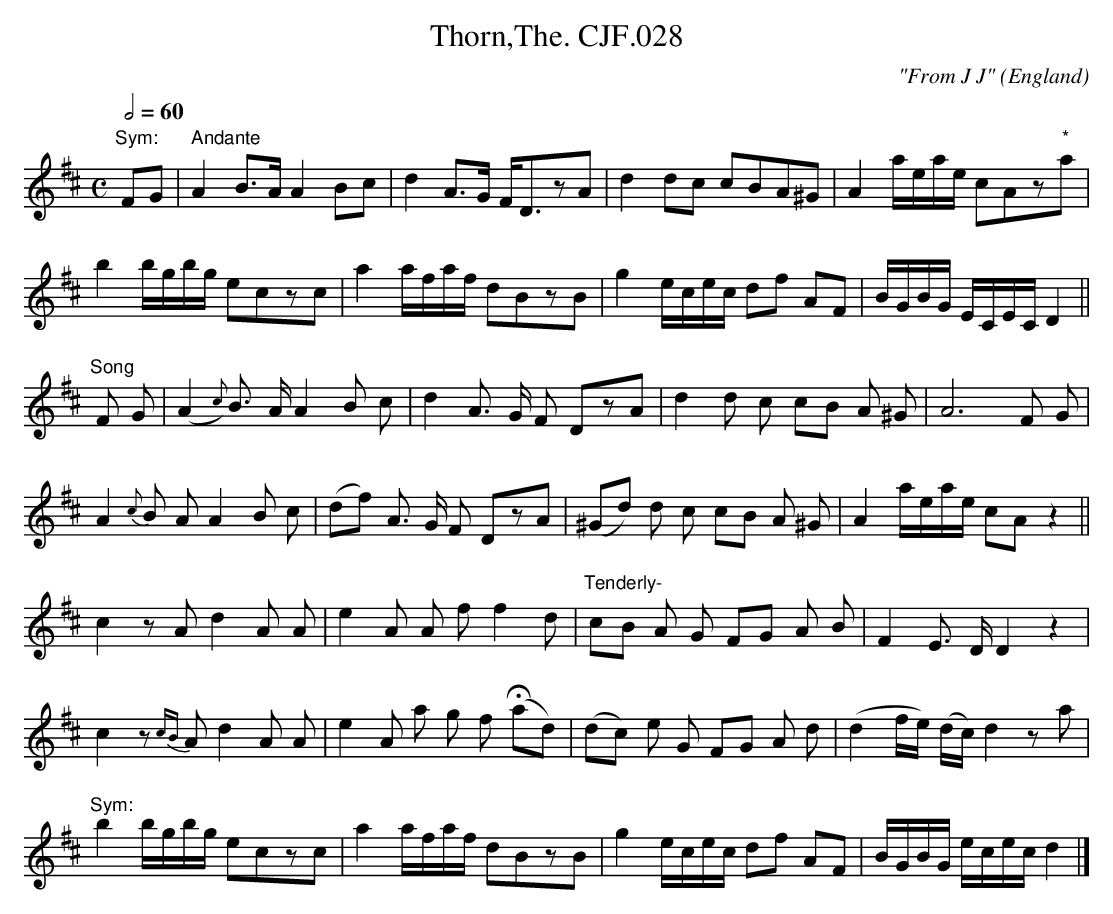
X:1
T:Thorn,The. CJF.028
C:"From J J"
L:1/8
M:C
O:England
Q:2/4=60
K:D
"Sym:"FG|\
" Andante"A2B>AA2Bc|d2A>G F<DzA|d2dc cBA^G|\
A2a/e/a/e/ cAz"*"a|!
b2b/g/b/g/ eczc|\
a2a/f/a/f/ dBzB|g2e/c/e/c/ df AF|B/G/B/G/ E/C/E/C/D2||!
"Song"F G|(A2{c})B> AA2B c|d2A> G F DzA|d2d c cB A ^G|\
A6F G|!
A2{c}B AA2B c|(df) A> G F DzA|(^Gd) d c cB A ^G|\
A2a/e/a/e/ cAz2||!
c2zAd2A A|e2A A ff2d|"Tenderly-"cB A G FG A B|F2E> DD2z2|!
c2z{cB}Ad2A A|e2A a g fH (ad)|\
(dc) e G FG A d|(d2f/e/) (d/c/)d2za|!
"Sym:"b2b/g/b/g/ eczc|a2a/f/a/f/ dBzB|g2e/c/e/c/ df AF|\
B/G/B/G/ e/c/e/c/d2|]
